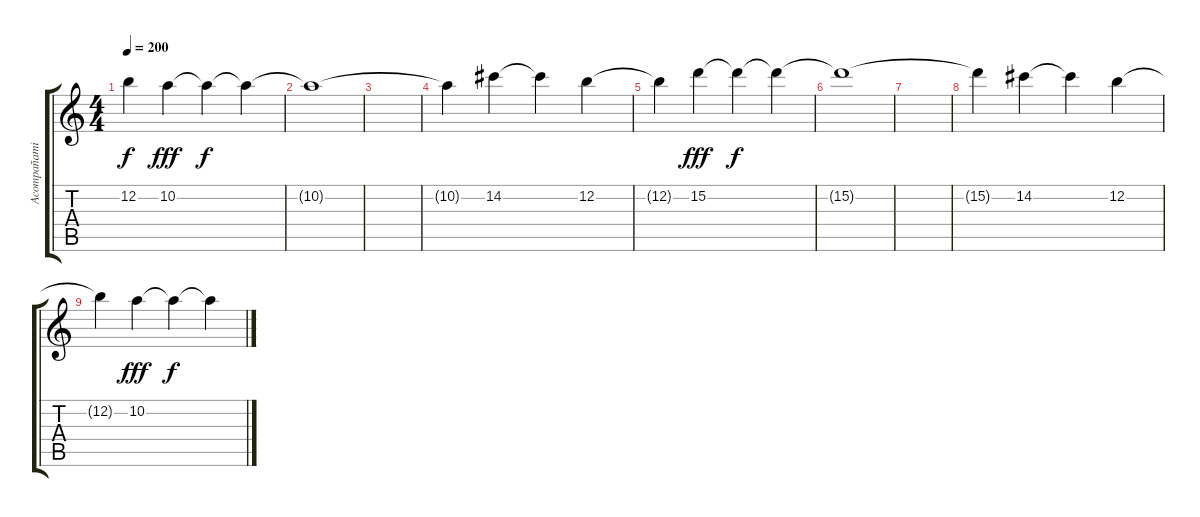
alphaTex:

\track ("Acompañamiento final" "Acompañami") {instrument overdrivenguitar}
\staff {score tabs}
\tuning (E4 B3 G3 D3 A2 E2) {hide}
\ts (4 4)
\tempo 200
\clef g2
\ks c
12.2{t}.4{dy f} 10.2.4{dy fff} 10.2{t}.4{dy f} 10.2{t}.4 |
10.2{t}.1 |
|
10.2{t}.4 14.2.4 14.2{t}.4 12.2.4 |
12.2{t}.4 15.2.4{dy fff} 15.2{t}.4{dy f} 15.2{t}.4 |
15.2{t}.1 |
|
15.2{t}.4 14.2.4 14.2{t}.4 12.2.4 |
12.2{t}.4 10.2.4{dy fff} 10.2{t}.4{dy f} 10.2{t}.4
